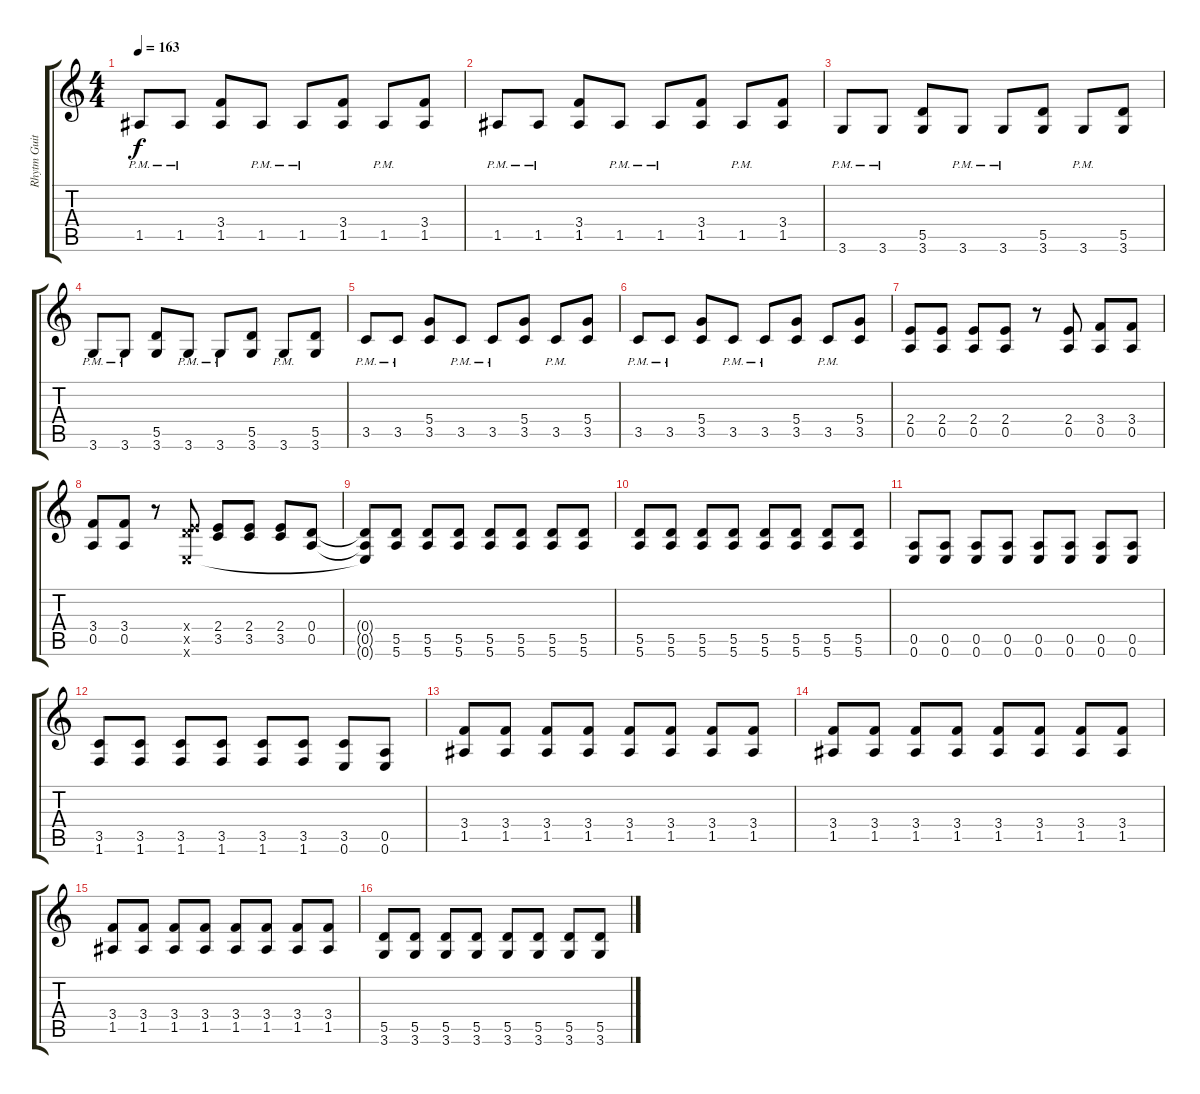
\track ("Rhytm Guitar" "Rhytm Guit") {instrument overdrivenguitar}
\staff {score tabs}
\tuning (E4 B3 G3 D3 A2 E2) {hide}
\ts (4 4)
\tempo 163
\clef g2
\ks c
1.5{pm}.8{dy f} 1.5{pm}.8 (3.4 1.5).8 1.5{pm}.8 1.5{pm}.8 (3.4 1.5).8 1.5{pm}.8 (3.4 1.5).8 |
1.5{pm}.8 1.5{pm}.8 (3.4 1.5).8 1.5{pm}.8 1.5{pm}.8 (3.4 1.5).8 1.5{pm}.8 (3.4 1.5).8 |
3.6{pm}.8 3.6{pm}.8 (5.5 3.6).8 3.6{pm}.8 3.6{pm}.8 (5.5 3.6).8 3.6{pm}.8 (5.5 3.6).8 |
3.6{pm}.8 3.6{pm}.8 (5.5 3.6).8 3.6{pm}.8 3.6{pm}.8 (5.5 3.6).8 3.6{pm}.8 (5.5 3.6).8 |
3.5{pm}.8 3.5{pm}.8 (5.4 3.5).8 3.5{pm}.8 3.5{pm}.8 (5.4 3.5).8 3.5{pm}.8 (5.4 3.5).8 |
3.5{pm}.8 3.5{pm}.8 (5.4 3.5).8 3.5{pm}.8 3.5{pm}.8 (5.4 3.5).8 3.5{pm}.8 (5.4 3.5).8 |
(2.4 0.5).8 (2.4 0.5).8 (2.4 0.5).8 (2.4 0.5).8 r.8 (2.4 0.5).8 (3.4 0.5).8 (3.4 0.5).8 |
(3.4 0.5).8 (3.4 0.5).8 r.8 (0.4{x} 7.5{x} 0.6{x}).8 (2.4 3.5).8 (2.4 3.5).8 (2.4 3.5).8 (0.4 0.5).8 |
(0.4{t} 0.5{t} 0.6{t}).8 (5.5 5.6).8 (5.5 5.6).8 (5.5 5.6).8 (5.5 5.6).8 (5.5 5.6).8 (5.5 5.6).8 (5.5 5.6).8 |
(5.5 5.6).8 (5.5 5.6).8 (5.5 5.6).8 (5.5 5.6).8 (5.5 5.6).8 (5.5 5.6).8 (5.5 5.6).8 (5.5 5.6).8 |
(0.5 0.6).8 (0.5 0.6).8 (0.5 0.6).8 (0.5 0.6).8 (0.5 0.6).8 (0.5 0.6).8 (0.5 0.6).8 (0.5 0.6).8 |
(3.5 1.6).8 (3.5 1.6).8 (3.5 1.6).8 (3.5 1.6).8 (3.5 1.6).8 (3.5 1.6).8 (3.5 0.6).8 (0.5 0.6).8 |
(3.4 1.5).8 (3.4 1.5).8 (3.4 1.5).8 (3.4 1.5).8 (3.4 1.5).8 (3.4 1.5).8 (3.4 1.5).8 (3.4 1.5).8 |
(3.4 1.5).8 (3.4 1.5).8 (3.4 1.5).8 (3.4 1.5).8 (3.4 1.5).8 (3.4 1.5).8 (3.4 1.5).8 (3.4 1.5).8 |
(3.4 1.5).8 (3.4 1.5).8 (3.4 1.5).8 (3.4 1.5).8 (3.4 1.5).8 (3.4 1.5).8 (3.4 1.5).8 (3.4 1.5).8 |
(5.5 3.6).8 (5.5 3.6).8 (5.5 3.6).8 (5.5 3.6).8 (5.5 3.6).8 (5.5 3.6).8 (5.5 3.6).8 (5.5 3.6).8
